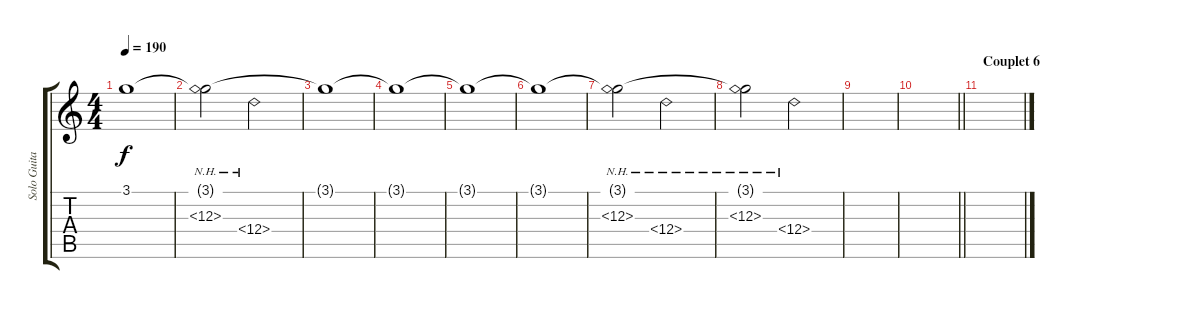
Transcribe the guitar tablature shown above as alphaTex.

\track ("Solo Guitar" "Solo Guita") {instrument distortionguitar}
\staff {score tabs}
\tuning (E4 B3 G3 D3 A2 E2) {hide}
\ts (4 4)
\tempo 190
\clef g2
\ks c
3.1{t}.1{dy f} |
(3.1{t} 12.3{nh}).2 12.4{nh}.2 |
3.1{t}.1 |
3.1{t}.1 |
3.1{t}.1 |
3.1{t}.1 |
(3.1{t} 12.3{nh}).2 12.4{nh}.2 |
(3.1{t} 12.3{nh}).2 12.4{nh}.2 |
|
\barLineRight lightlight
|
\section ("" "Couplet 6")
